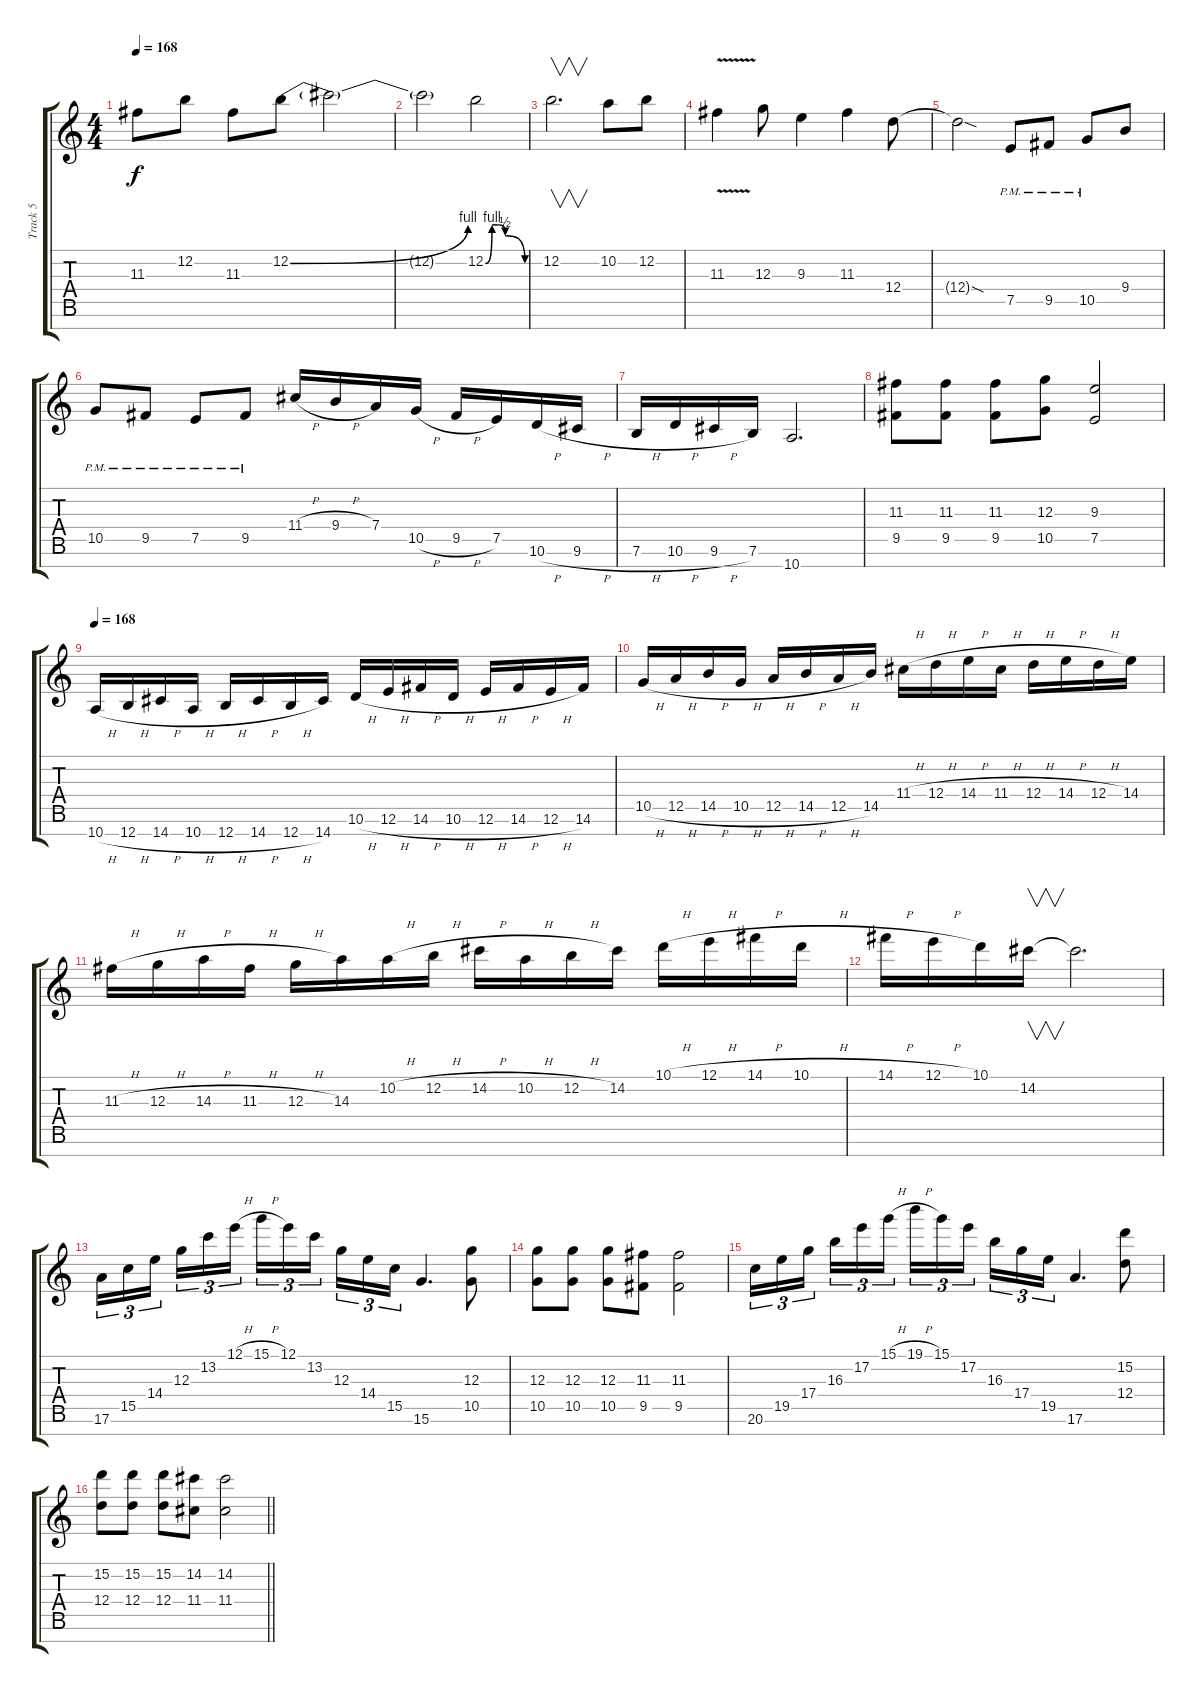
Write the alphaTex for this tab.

\track ("Track 5" "Track 5") {instrument distortionguitar}
\staff {score tabs}
\tuning (E4 B3 G3 D3 A2 E2 B1) {hide}
\ts (4 4)
\section ("" "")
\tempo 168
\clef g2
\ks c
11.3.8{dy f} 12.2.8 11.3.8 12.2{be (bend 0 0 60 4)}.8 12.2{t}.2 |
12.2{t}.2 12.2{be (custom 0 0 10 4 20 4 30 2 60 0)}.2 |
12.2.2{v d} 10.2.8 12.2.8 |
11.3{v}.4 12.3.8 9.3.4 11.3.4 12.4.8 |
12.4{sod t}.2 7.5{pm}.8 9.5{pm}.8 10.5{pm}.8 9.4.8 |
10.5{pm}.8 9.5{pm}.8 7.5{pm}.8 9.5{pm}.8 11.4{h}.16 9.4{h}.16 7.4.16 10.5{h}.16 9.5{h}.16 7.5.16 10.6{h}.16 9.6{h}.16 |
7.6{h}.16 10.6{h}.16 9.6{h}.16 7.6.16 10.7.2{d} |
(11.3 9.5).8 (11.3 9.5).8 (11.3 9.5).8 (12.3 10.5).8 (9.3 7.5).2 |
\tempo 168
10.7{h}.16 12.7{h}.16 14.7{h}.16 10.7{h}.16 12.7{h}.16 14.7{h}.16 12.7{h}.16 14.7.16 10.6{h}.16 12.6{h}.16 14.6{h}.16 10.6{h}.16 12.6{h}.16 14.6{h}.16 12.6{h}.16 14.6.16 |
10.5{h}.16 12.5{h}.16 14.5{h}.16 10.5{h}.16 12.5{h}.16 14.5{h}.16 12.5{h}.16 14.5.16 11.4{h}.16 12.4{h}.16 14.4{h}.16 11.4{h}.16 12.4{h}.16 14.4{h}.16 12.4{h}.16 14.4.16 |
11.3{h}.16 12.3{h}.16 14.3{h}.16 11.3{h}.16 12.3{h}.16 14.3.16 10.2{h}.16 12.2{h}.16 14.2{h}.16 10.2{h}.16 12.2{h}.16 14.2.16 10.1{h}.16 12.1{h}.16 14.1{h}.16 10.1{h}.16 |
14.1{h}.16 12.1{h}.16 10.1.16 14.2.16{v} 14.2{t}.2{d} |
17.6.16{tu (3 2)} 15.5.16{tu (3 2)} 14.4.16{tu (3 2) beam splitsecondary} 12.3.16{tu (3 2)} 13.2.16{tu (3 2)} 12.1{h}.16{tu (3 2)} 15.1{h}.16{tu (3 2)} 12.1.16{tu (3 2)} 13.2.16{tu (3 2) beam splitsecondary} 12.3.16{tu (3 2)} 14.4.16{tu (3 2)} 15.5.16{tu (3 2)} 15.6.4{d} (12.3 10.5).8 |
(12.3 10.5).8 (12.3 10.5).8 (12.3 10.5).8 (11.3 9.5).8 (11.3 9.5).2 |
20.6.16{tu (3 2)} 19.5.16{tu (3 2)} 17.4.16{tu (3 2) beam splitsecondary} 16.3.16{tu (3 2)} 17.2.16{tu (3 2)} 15.1{h}.16{tu (3 2)} 19.1{h}.16{tu (3 2)} 15.1.16{tu (3 2)} 17.2.16{tu (3 2) beam splitsecondary} 16.3.16{tu (3 2)} 17.4.16{tu (3 2)} 19.5.16{tu (3 2)} 17.6.4{d} (15.2 12.4).8 |
\barLineRight lightlight
(15.2 12.4).8 (15.2 12.4).8 (15.2 12.4).8 (14.2 11.4).8 (14.2 11.4).2
